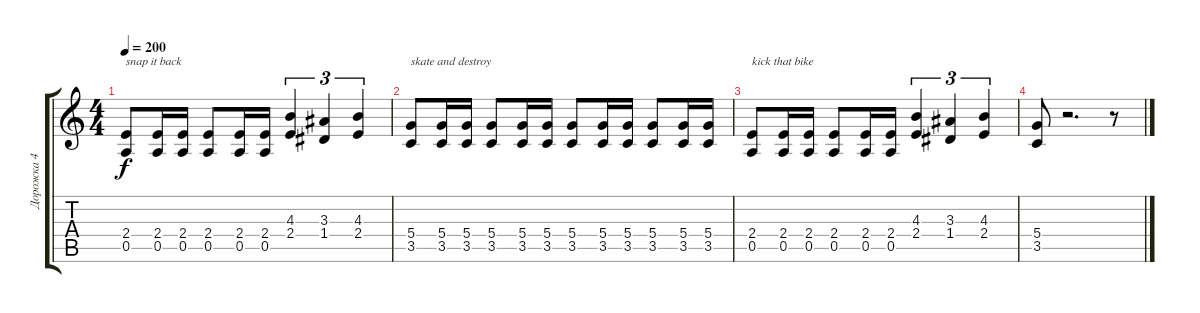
\track ("Дорожка 4" "Дорожка 4") {instrument overdrivenguitar}
\staff {score tabs}
\tuning (E4 B3 G3 D3 A2 E2) {hide}
\ts (4 4)
\tempo 200
\clef g2
\ks c
(2.4 0.5).8{txt "snap it back" dy f} (2.4 0.5).16 (2.4 0.5).16 (2.4 0.5).8 (2.4 0.5).16 (2.4 0.5).16 (4.3 2.4).4{tu (3 2)} (3.3 1.4).4{tu (3 2)} (4.3 2.4).4{tu (3 2)} |
(5.4 3.5).8{txt "skate and destroy"} (5.4 3.5).16 (5.4 3.5).16 (5.4 3.5).8 (5.4 3.5).16 (5.4 3.5).16 (5.4 3.5).8 (5.4 3.5).16 (5.4 3.5).16 (5.4 3.5).8 (5.4 3.5).16 (5.4 3.5).16 |
(2.4 0.5).8{txt "kick that bike"} (2.4 0.5).16 (2.4 0.5).16 (2.4 0.5).8 (2.4 0.5).16 (2.4 0.5).16 (4.3 2.4).4{tu (3 2)} (3.3 1.4).4{tu (3 2)} (4.3 2.4).4{tu (3 2)} |
(5.4 3.5).8 r.2{d} r.8
